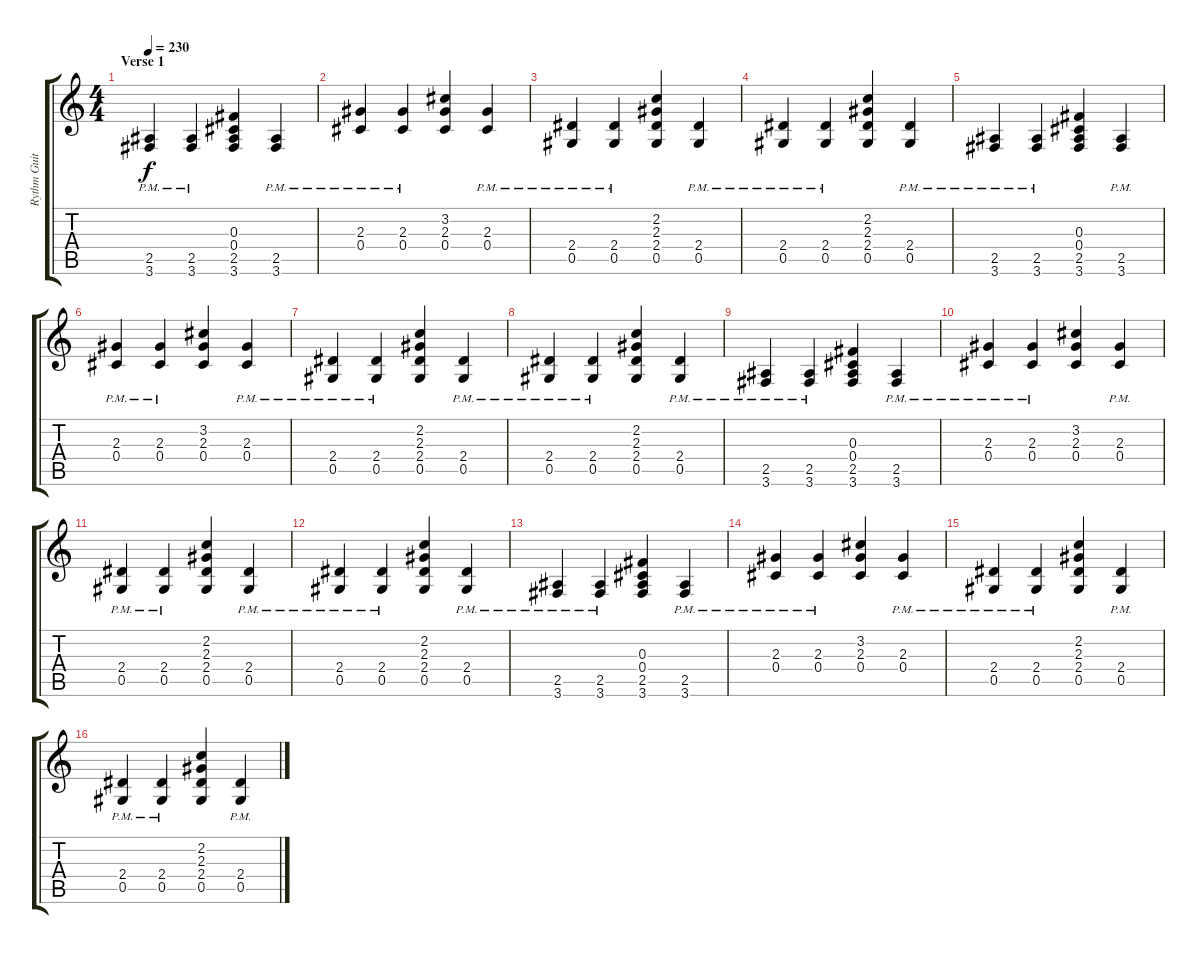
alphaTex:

\track ("Rythm Guitar" "Rythm Guit") {instrument overdrivenguitar}
\staff {score tabs}
\tuning (Eb4 Bb3 Gb3 Db3 Ab2 Eb2) {hide}
\ts (4 4)
\section ("" "Verse 1")
\tempo 230
\clef g2
\ks c
(2.5 3.6{pm}).4{dy f} (2.5 3.6{pm}).4 (0.3 0.4 2.5 3.6).4 (2.5 3.6{pm}).4 |
(2.3 0.4{pm}).4 (2.3 0.4{pm}).4 (3.2 2.3 0.4).4 (2.3 0.4{pm}).4 |
(2.4 0.5{pm}).4 (2.4 0.5{pm}).4 (2.2 2.3 2.4 0.5).4 (2.4 0.5{pm}).4 |
(2.4 0.5{pm}).4 (2.4 0.5{pm}).4 (2.2 2.3 2.4 0.5).4 (2.4 0.5{pm}).4 |
(2.5 3.6{pm}).4 (2.5 3.6{pm}).4 (0.3 0.4 2.5 3.6).4 (2.5 3.6{pm}).4 |
(2.3 0.4{pm}).4 (2.3 0.4{pm}).4 (3.2 2.3 0.4).4 (2.3 0.4{pm}).4 |
(2.4 0.5{pm}).4 (2.4 0.5{pm}).4 (2.2 2.3 2.4 0.5).4 (2.4 0.5{pm}).4 |
(2.4 0.5{pm}).4 (2.4 0.5{pm}).4 (2.2 2.3 2.4 0.5).4 (2.4 0.5{pm}).4 |
(2.5 3.6{pm}).4 (2.5 3.6{pm}).4 (0.3 0.4 2.5 3.6).4 (2.5 3.6{pm}).4 |
(2.3 0.4{pm}).4 (2.3 0.4{pm}).4 (3.2 2.3 0.4).4 (2.3 0.4{pm}).4 |
(2.4 0.5{pm}).4 (2.4 0.5{pm}).4 (2.2 2.3 2.4 0.5).4 (2.4 0.5{pm}).4 |
(2.4 0.5{pm}).4 (2.4 0.5{pm}).4 (2.2 2.3 2.4 0.5).4 (2.4 0.5{pm}).4 |
(2.5 3.6{pm}).4 (2.5 3.6{pm}).4 (0.3 0.4 2.5 3.6).4 (2.5 3.6{pm}).4 |
(2.3 0.4{pm}).4 (2.3 0.4{pm}).4 (3.2 2.3 0.4).4 (2.3 0.4{pm}).4 |
(2.4 0.5{pm}).4 (2.4 0.5{pm}).4 (2.2 2.3 2.4 0.5).4 (2.4 0.5{pm}).4 |
(2.4 0.5{pm}).4 (2.4 0.5{pm}).4 (2.2 2.3 2.4 0.5).4 (2.4 0.5{pm}).4
